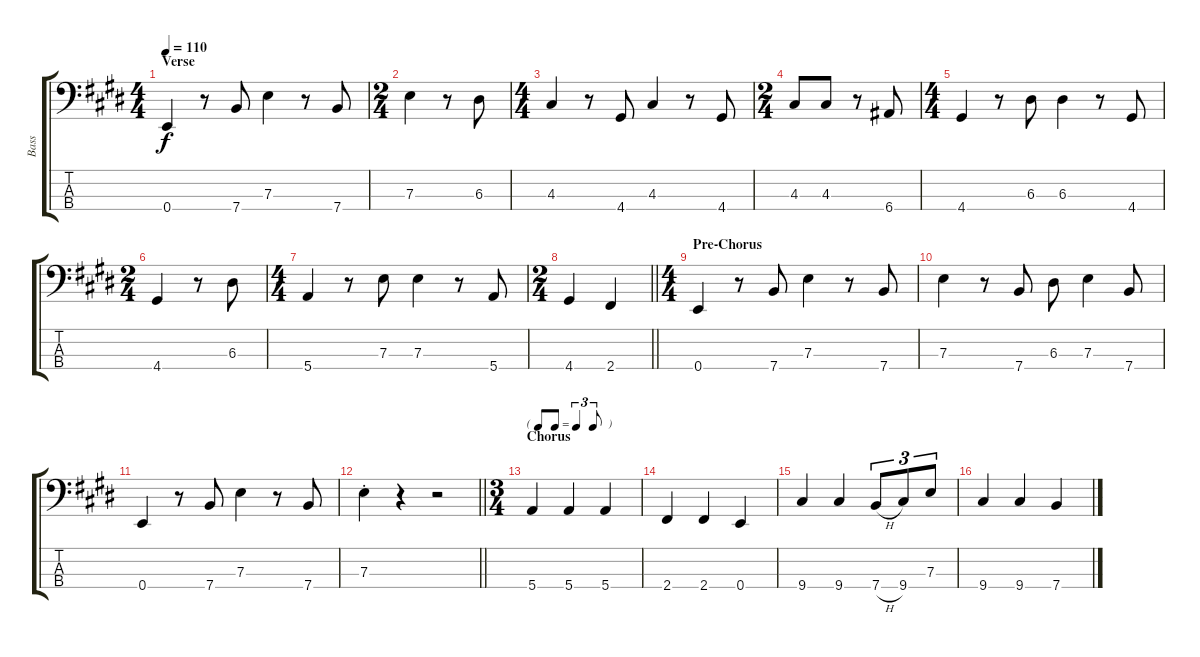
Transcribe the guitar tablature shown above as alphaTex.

\track ("Bass" "Bass") {instrument electricbasspick}
\staff {score tabs}
\tuning (G2 D2 A1 E1) {hide}
\ts (4 4)
\section ("" "Verse")
\tempo 110
\clef f4
\ks e
0.4.4{dy f} r.8 7.4.8 7.3.4 r.8 7.4.8 |
\ts (2 4)
7.3.4 r.8 6.3.8 |
\ts (4 4)
4.3.4 r.8 4.4.8 4.3.4 r.8 4.4.8 |
\ts (2 4)
4.3.8 4.3.8 r.8 6.4.8 |
\ts (4 4)
4.4.4 r.8 6.3.8 6.3.4 r.8 4.4.8 |
\ts (2 4)
4.4.4 r.8 6.3.8 |
\ts (4 4)
5.4.4 r.8 7.3.8 7.3.4 r.8 5.4.8 |
\ts (2 4)
\barLineRight lightlight
4.4.4 2.4.4 |
\ts (4 4)
\section ("" "Pre-Chorus")
0.4.4 r.8 7.4.8 7.3.4 r.8 7.4.8 |
7.3.4 r.8 7.4.8 6.3.8 7.3.4 7.4.8 |
0.4.4 r.8 7.4.8 7.3.4 r.8 7.4.8 |
\barLineRight lightlight
7.3{st}.4 r.4 r.2 |
\ts (3 4)
\tf triplet8th
\section ("" "Chorus")
5.4.4 5.4.4 5.4.4 |
2.4.4 2.4.4 0.4.4 |
9.4.4 9.4.4 7.4{h}.8{tu (3 2)} 9.4.8{tu (3 2)} 7.3.8{tu (3 2)} |
9.4.4 9.4.4 7.4.4
